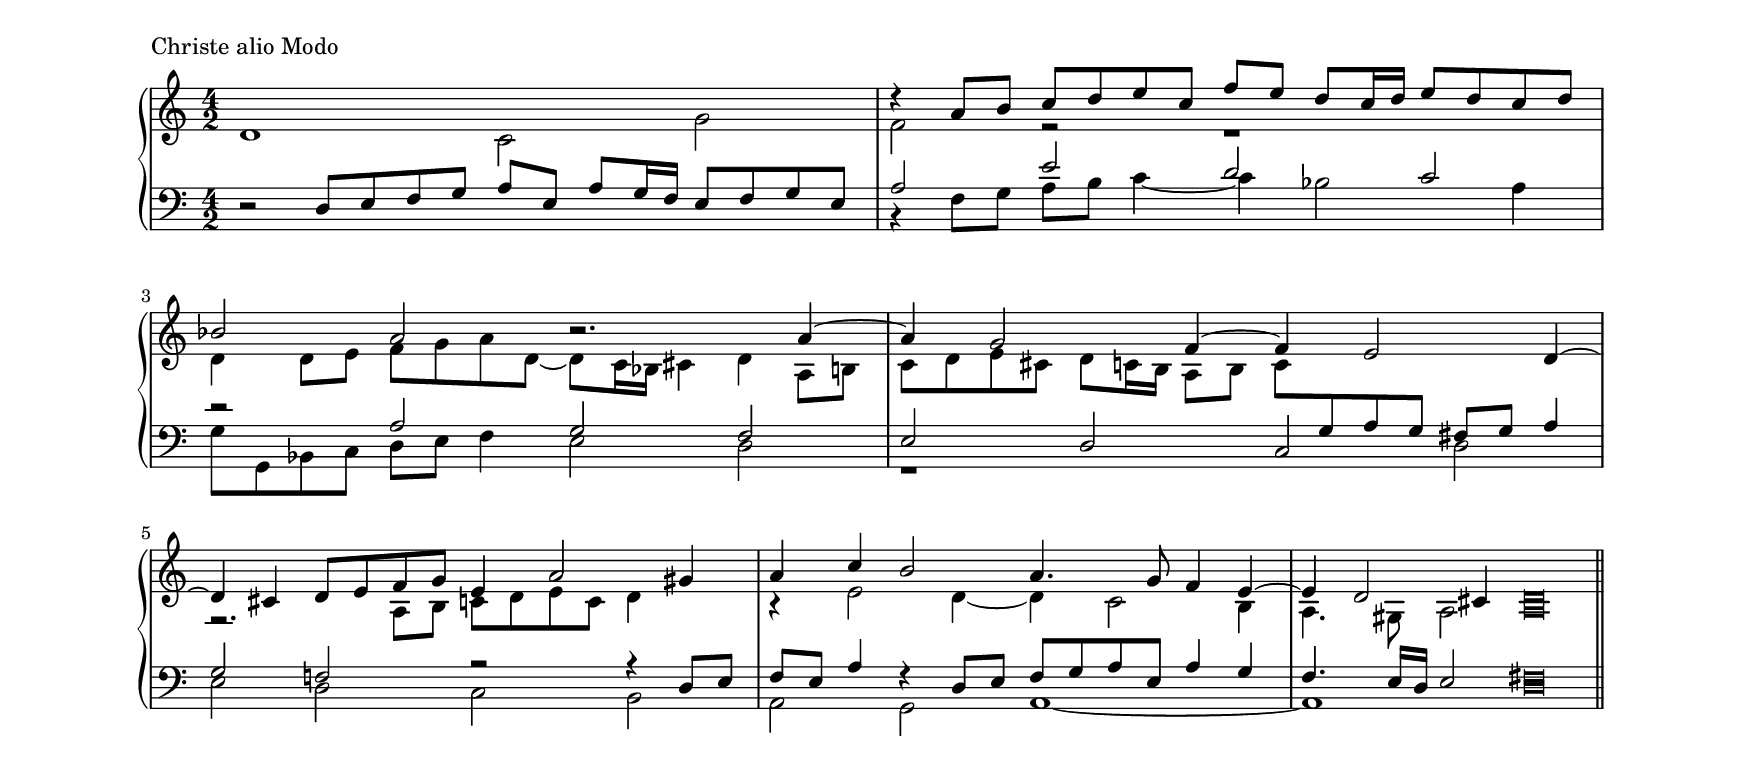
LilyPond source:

%! Title: Christe alio Modo
%! Part: I
%! No: 5
%! Remark:

\version "2.22.1"
\include "italiano.ly"

%****************************************************************
% Start cut-&-pastable-section

%****************************************************************

\paper {
  % Set paper
  #(set-paper-size "a4landscape")
  indent = 0\mm
  line-width = 250\mm
  ragged-right = ##f
  line-width = #(- line-width (* mm 3.000000) (* mm 1))
}

\layout {
  \context {
    \Score
    \override SpacingSpanner.base-shortest-duration = #(ly:make-moment 1/16)
    \override SpacingSpanner.uniform-stretching = ##t
  }
}
%*****************************************
%  Set Header
%*****************************************
\header {
  %title = "KYRIE"
  %subtitle = "Kyrie"
  %subsubtitle = "Fiori Musicali"
  %composer = "G. Frescobaldi"
  %opus = "F.12/03"
  %tagline = "© 2022 Hautbois Project"
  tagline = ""
}

%*****************************************
% Start Voice
% Write the voices here
%*****************************************
MyMeter = \time 4/2
MyTempo = \tempo "Adantino"
MyKey = \key do \major
PieceName = "Christe alio Modo"
MyFinalBar = \bar "||"

PieceVS = \relative la' {
  % bar 1 - 4
  s1*2 |
  re4\rest la8 si do re mi do fa mi re do16 re mi8 re do re |
  sib2 la si2.\rest la4~ |
  la4 sol2 fa4~ fa mi2 re4~ |
  
  % bar 5 - 7
  re dod re8 mi fa sol mi4 la2 sold4 |
  la4 do si2 la4. sol8 fa4 mi~ |
  mi4 re2 dod4
  \once \override NoteHead.style = #'baroque
  re\breve*1/2 |
  
  \MyFinalBar
}

PieceVA = \relative re' {
  % bar 1 - 4
  re1 do2 sol' | fa2 \change Staff=down \stemUp mi re do |
  \change Staff=up \stemDown re4 re8 mi fa sol la re,~ re do16 sib dod4 re la8 si |
  do8 re mi dod re do!16 si la8 si do \change Staff=down \stemUp sol la sol fad sol la4 |
  
  % bar 5 - 7
  sol2 fa! la2\rest la4\rest s4 |
  \change Staff=up \stemDown si4\rest mi2 re4~ re do2 si4 |
  la4. sold8 la2
  \once \override NoteHead.style = #'baroque
  la\breve*1/2 |
  
  \MyFinalBar
}

PieceVT = \relative re {
  % bar 1 - 4
  re2\rest re8 mi fa sol la mi la sol16 fa mi8 fa sol mi |
  la2 \change Staff=up mi'2\rest do1\rest \change Staff=down | re2\rest la2 sol fa |
  mi2 re do \once \stemDown re |
  
  % bar 5 - 7
  \change Staff=up \stemDown fa2.\rest la8 si do re mi do re4 \change Staff=down \stemUp re,8 mi|
  fa8 mi la4 fa4\rest re8 mi fa sol la mi la4 sol |
  fa4. mi16 re mi2
  \once \override NoteHead.style = #'baroque
  fad\breve*1/2 |
  
  \MyFinalBar
}

PieceVB = \relative fa {
  % bar 1 - 4
  s1*2 | si,4\rest fa'8 sol la si do4~ do sib2 la4 |
  sol8 sol, sib do re mi fa4 mi2 re | r1*2 |
  
  % bar 5 - 7
  mi2 re do si |
  la2 sol la1~ |
  la1
  \once \override NoteHead.style = #'baroque
  re\breve*1/2 |
  
  \MyFinalBar
}

%*****************************************
%  Start Score
%*****************************************

\markup { \vspace #1 }
\score {
  \header {
    piece = \PieceName
  }
  \new PianoStaff <<
    \new Staff = "up" { 
      \clef "treble" 
      %\MyTempo
      \MyKey
      \MyMeter
      <<
        \PieceVS
        \\
        \PieceVA
      >>
    }
    \new Staff = "down" {
      \clef "bass" 
      %\MyTempo
      \MyKey
      \MyMeter
      <<
        \PieceVT
        \\
        \PieceVB
      >>
    }
  >>
}